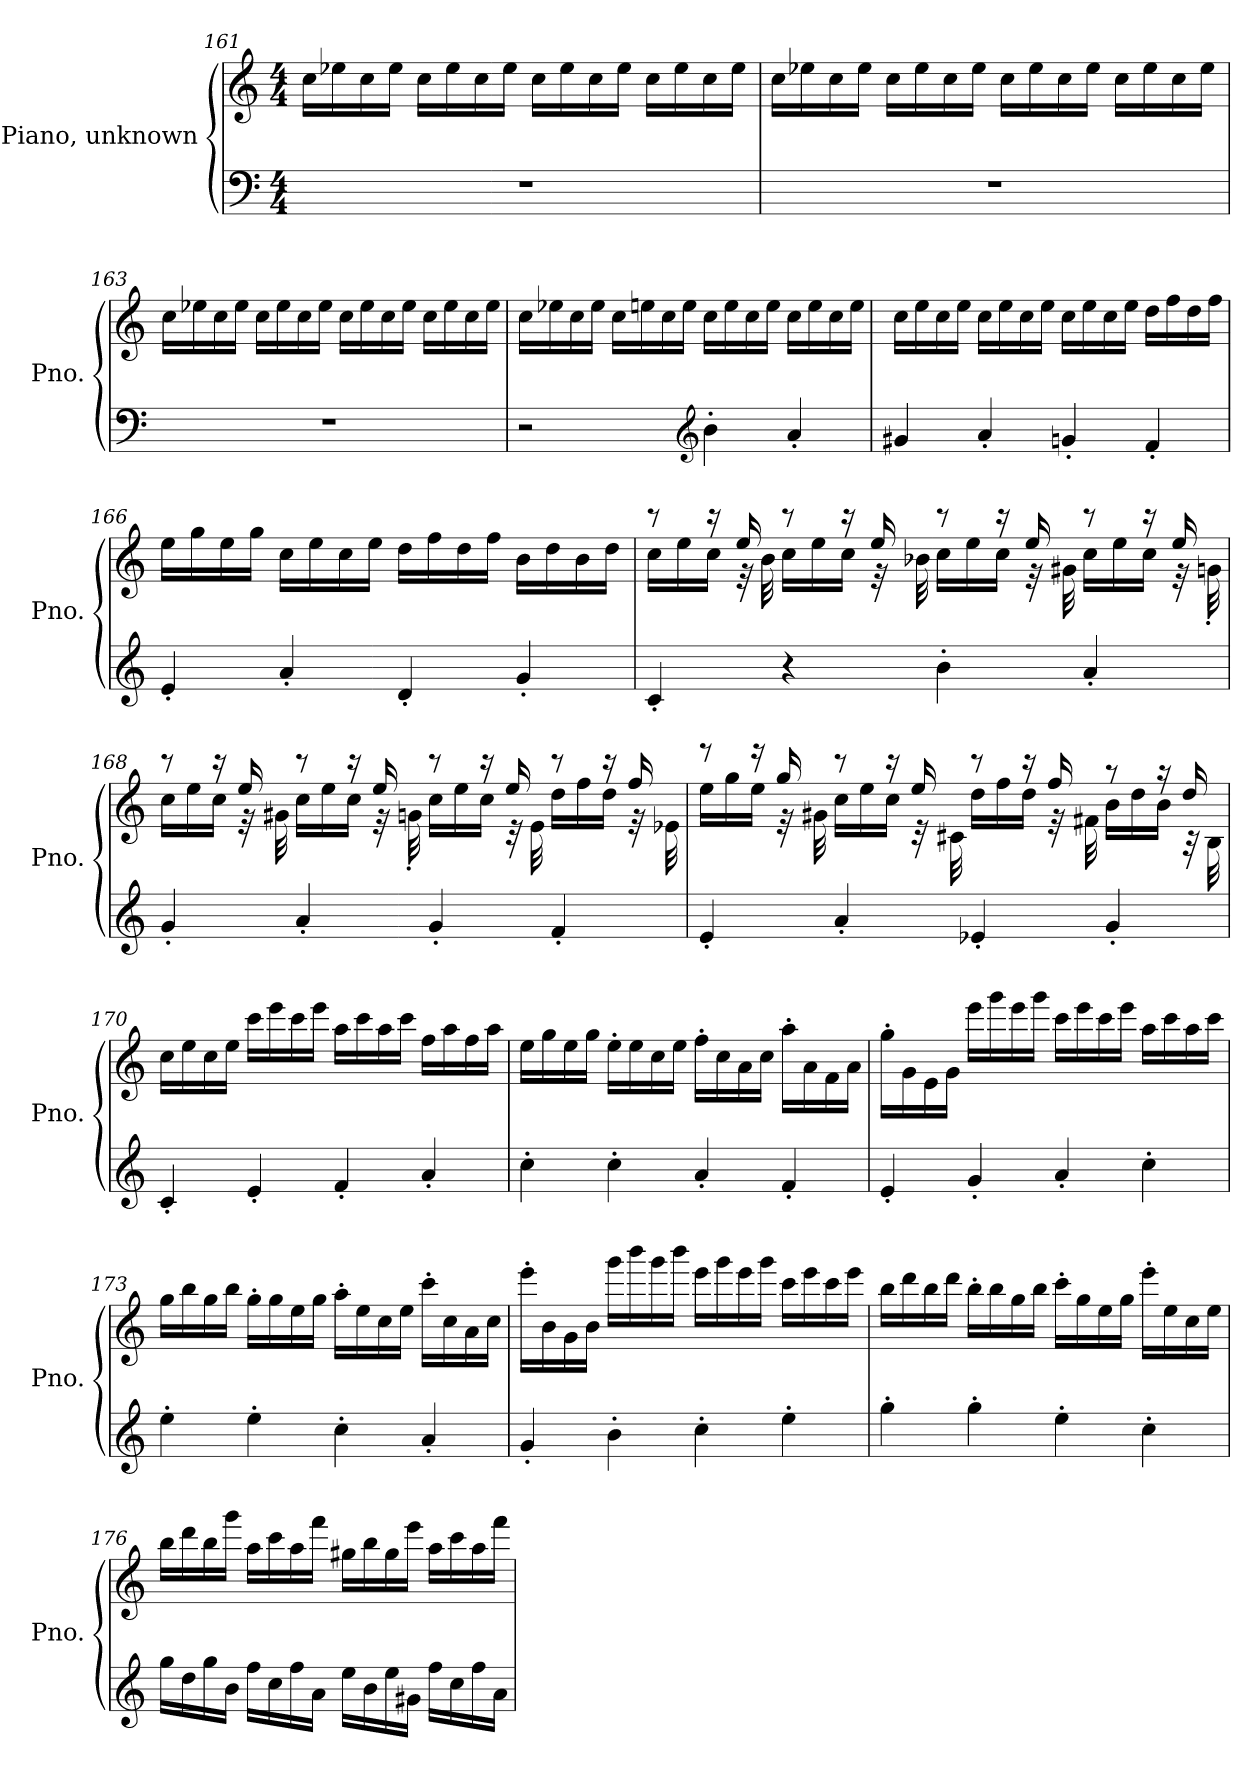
**kern	**kern
*part1	*part1
*staff2	*staff1
*I"Piano, unknown	*
*I'Pno.	*
!!LO:LB:g=z
*clefF4	*clefG2
*k[]	*k[]
*M4/4	*M4/4
=161	=161
1r	16cc\LL
.	16ee-X\
.	16cc\
.	16ee-\JJ
.	16cc\LL
.	16ee-\
.	16cc\
.	16ee-\JJ
.	16cc\LL
.	16ee-\
.	16cc\
.	16ee-\JJ
.	16cc\LL
.	16ee-\
.	16cc\
.	16ee-\JJ
=162	=162
1r	16cc\LL
.	16ee-X\
.	16cc\
.	16ee-\JJ
.	16cc\LL
.	16ee-\
.	16cc\
.	16ee-\JJ
.	16cc\LL
.	16ee-\
.	16cc\
.	16ee-\JJ
.	16cc\LL
.	16ee-\
.	16cc\
.	16ee-\JJ
!!LO:PB:g=z
=163	=163
1r	16cc\LL
.	16ee-X\
.	16cc\
.	16ee-\JJ
.	16cc\LL
.	16ee-\
.	16cc\
.	16ee-\JJ
.	16cc\LL
.	16ee-\
.	16cc\
.	16ee-\JJ
.	16cc\LL
.	16ee-\
.	16cc\
.	16ee-\JJ
=164	=164
2r	16cc\LL
.	16ee-X\
.	16cc\
.	16ee-\JJ
.	16cc\LL
.	16een\
.	16cc\
.	16ee\JJ
*clefG2	*
4b'\	16cc\LL
.	16ee\
.	16cc\
.	16ee\JJ
4a'/	16cc\LL
.	16ee\
.	16cc\
.	16ee\JJ
!!LO:LB:g=z
=165	=165
4g#X/	16cc\LL
.	16ee\
.	16cc\
.	16ee\JJ
4a'/	16cc\LL
.	16ee\
.	16cc\
.	16ee\JJ
4gn'/	16cc\LL
.	16ee\
.	16cc\
.	16ee\JJ
4f'/	16dd\LL
.	16ff\
.	16dd\
.	16ff\JJ
=166	=166
4e'/	16ee\LL
.	16gg\
.	16ee\
.	16gg\JJ
4a'/	16cc\LL
.	16ee\
.	16cc\
.	16ee\JJ
4d'/	16dd\LL
.	16ff\
.	16dd\
.	16ff\JJ
4g'/	16b\LL
.	16dd\
.	16b\
.	16dd\JJ
!!LO:LB:g=z
=167	=167
*	*^
4c'/	8r	16cc\LL
.	.	16ee\
.	16r	16cc\JJ
.	16ee/	32r
.	.	32b\
4r	8r	16cc\LL
.	.	16ee\
.	16r	16cc\JJ
.	16ee/	32r
.	.	32b-X\
4b'\	8r	16cc\LL
.	.	16ee\
.	16r	16cc\JJ
.	16ee/	32r
.	.	32g#X\
4a'/	8r	16cc\LL
.	.	16ee\
.	16r	16cc\JJ
.	16ee/	32r
.	.	32gn'\
!!LO:LB:g=z	!!
=168	=168	=168
4g'/	8r	16cc\LL
.	.	16ee\
.	16r	16cc\JJ
.	16ee/	32r
.	.	32g#X\
4a'/	8r	16cc\LL
.	.	16ee\
.	16r	16cc\JJ
.	16ee/	32r
.	.	32gn'\
4g'/	8r	16cc\LL
.	.	16ee\
.	16r	16cc\JJ
.	16ee/	32r
.	.	32e\
4f'/	8r	16dd\LL
.	.	16ff\
.	16r	16dd\JJ
.	16ff/	32r
.	.	32e-X\
!!LO:LB:g=z	!!
=169	=169	=169
4e'/	8r	16ee\LL
.	.	16gg\
.	16r	16ee\JJ
.	16gg/	32r
.	.	32g#X\
4a'/	8r	16cc\LL
.	.	16ee\
.	16r	16cc\JJ
.	16ee/	32r
.	.	32c#X\
4e-X'/	8r	16dd\LL
.	.	16ff\
.	16r	16dd\JJ
.	16ff/	32r
.	.	32f#X\
4g'/	8r	16b\LL
.	.	16dd\
.	16r	16b\JJ
.	16dd/	32r
.	.	32B\
*	*v	*v
=170	=170
4c'/	16cc\LL
.	16ee\
.	16cc\
.	16ee\JJ
4e'/	16ccc\LL
.	16eee\
.	16ccc\
.	16eee\JJ
4f'/	16aa\LL
.	16ccc\
.	16aa\
.	16ccc\JJ
4a'/	16ff\LL
.	16aa\
.	16ff\
.	16aa\JJ
!!LO:LB:g=z
=171	=171
4cc'\	16ee\LL
.	16gg\
.	16ee\
.	16gg\JJ
4cc'\	16ee'\LL
.	16ee\
.	16cc\
.	16ee\JJ
4a'/	16ff'\LL
.	16cc\
.	16a\
.	16cc\JJ
4f'/	16aa'\LL
.	16a\
.	16f\
.	16a\JJ
=172	=172
4e'/	16gg'\LL
.	16g\
.	16e\
.	16g\JJ
4g'/	16eee\LL
.	16ggg\
.	16eee\
.	16ggg\JJ
4a'/	16ccc\LL
.	16eee\
.	16ccc\
.	16eee\JJ
4cc'\	16aa\LL
.	16ccc\
.	16aa\
.	16ccc\JJ
!!LO:PB:g=z
=173	=173
4ee'\	16gg\LL
.	16bb\
.	16gg\
.	16bb\JJ
4ee'\	16gg'\LL
.	16gg\
.	16ee\
.	16gg\JJ
4cc'\	16aa'\LL
.	16ee\
.	16cc\
.	16ee\JJ
4a'/	16ccc'\LL
.	16cc\
.	16a\
.	16cc\JJ
=174	=174
4g'/	16eee'\LL
.	16b\
.	16g\
.	16b\JJ
4b'\	16ggg\LL
.	16bbb\
.	16ggg\
.	16bbb\JJ
4cc'\	16eee\LL
.	16ggg\
.	16eee\
.	16ggg\JJ
4ee'\	16ccc\LL
.	16eee\
.	16ccc\
.	16eee\JJ
!!LO:LB:g=z
=175	=175
4gg'\	16bb\LL
.	16ddd\
.	16bb\
.	16ddd\JJ
4gg'\	16bb'\LL
.	16bb\
.	16gg\
.	16bb\JJ
4ee'\	16ccc'\LL
.	16gg\
.	16ee\
.	16gg\JJ
4cc'\	16eee'\LL
.	16ee\
.	16cc\
.	16ee\JJ
=176	=176
16gg\LL	16bb\LL
16dd\	16ddd\
16gg\	16bb\
16b\JJ	16ggg\JJ
16ff\LL	16aa\LL
16cc\	16ccc\
16ff\	16aa\
16a\JJ	16fff\JJ
16ee\LL	16gg#X\LL
16b\	16bb\
16ee\	16gg#\
16g#X\JJ	16eee\JJ
16ff\LL	16aa\LL
16cc\	16ccc\
16ff\	16aa\
16a\JJ	16fff\JJ
=	=
*-	*-
